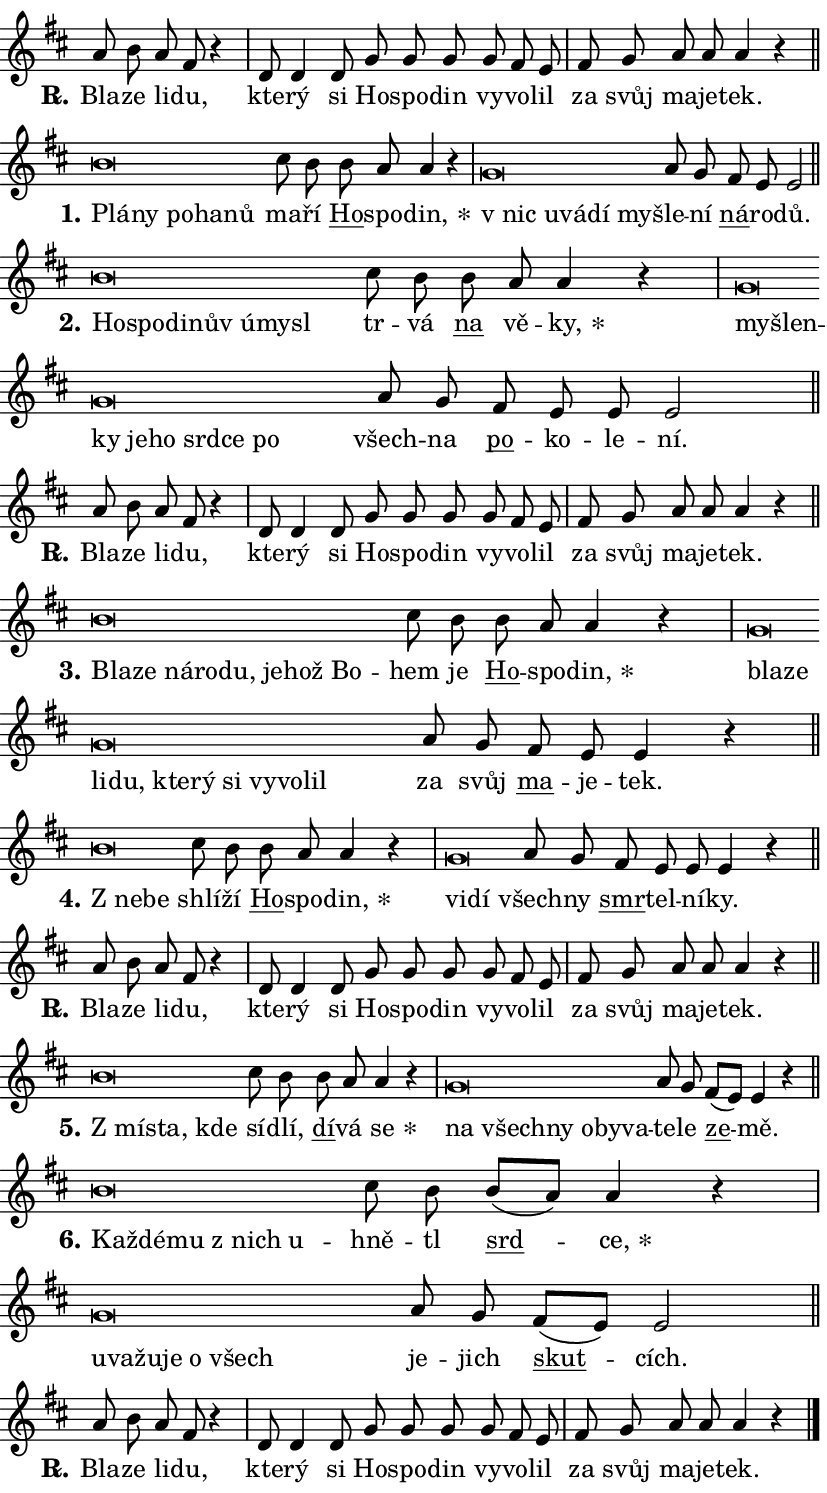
\version "2.24.0"
\header { tagline = "" }
\paper {
  indent = 0\cm
  top-margin = 0\cm
  right-margin = 0.13\cm % to fit lyric hyphens
  bottom-margin = 0\cm
  left-margin = 0\cm
  paper-width = 14\cm
  page-breaking = #ly:one-page-breaking
  system-system-spacing.basic-distance = #11
  score-system-spacing.basic-distance = #11
  ragged-last = ##f
}


%% Author: Thomas Morley
%% https://lists.gnu.org/archive/html/lilypond-user/2020-05/msg00002.html
#(define (line-position grob)
"Returns position of @var[grob} in current system:
   @code{'start}, if at first time-step
   @code{'end}, if at last time-step
   @code{'middle} otherwise
"
  (let* ((col (ly:item-get-column grob))
         (ln (ly:grob-object col 'left-neighbor))
         (rn (ly:grob-object col 'right-neighbor))
         (col-to-check-left (if (ly:grob? ln) ln col))
         (col-to-check-right (if (ly:grob? rn) rn col))
         (break-dir-left
           (and
             (ly:grob-property col-to-check-left 'non-musical #f)
             (ly:item-break-dir col-to-check-left)))
         (break-dir-right
           (and
             (ly:grob-property col-to-check-right 'non-musical #f)
             (ly:item-break-dir col-to-check-right))))
        (cond ((eqv? 1 break-dir-left) 'start)
              ((eqv? -1 break-dir-right) 'end)
              (else 'middle))))

#(define (tranparent-at-line-position vctor)
  (lambda (grob)
  "Relying on @code{line-position} select the relevant enry from @var{vctor}.
Used to determine transparency,"
    (case (line-position grob)
      ((end) (not (vector-ref vctor 0)))
      ((middle) (not (vector-ref vctor 1)))
      ((start) (not (vector-ref vctor 2))))))

noteHeadBreakVisibility =
#(define-music-function (break-visibility)(vector?)
"Makes @code{NoteHead}s transparent relying on @var{break-visibility}"
#{
  \override NoteHead.transparent =
    #(tranparent-at-line-position break-visibility)
#})

#(define delete-ledgers-for-transparent-note-heads
  (lambda (grob)
    "Reads whether a @code{NoteHead} is transparent.
If so this @code{NoteHead} is removed from @code{'note-heads} from
@var{grob}, which is supposed to be @code{LedgerLineSpanner}.
As a result ledgers are not printed for this @code{NoteHead}"
    (let* ((nhds-array (ly:grob-object grob 'note-heads))
           (nhds-list
             (if (ly:grob-array? nhds-array)
                 (ly:grob-array->list nhds-array)
                 '()))
           ;; Relies on the transparent-property being done before
           ;; Staff.LedgerLineSpanner.after-line-breaking is executed.
           ;; This is fragile ...
           (to-keep
             (remove
               (lambda (nhd)
                 (ly:grob-property nhd 'transparent #f))
               nhds-list)))
      ;; TODO find a better method to iterate over grob-arrays, similiar
      ;; to filter/remove etc for lists
      ;; For now rebuilt from scratch
      (set! (ly:grob-object grob 'note-heads)  '())
      (for-each
        (lambda (nhd)
          (ly:pointer-group-interface::add-grob grob 'note-heads nhd))
        to-keep))))

squashNotes = {
  \override NoteHead.X-extent = #'(-0.2 . 0.2)
  \override NoteHead.Y-extent = #'(-0.75 . 0)
  \override NoteHead.stencil =
    #(lambda (grob)
       (let ((pos (ly:grob-property grob 'staff-position)))
         (begin
           (if (< pos -7) (display "ERROR: Lower brevis then expected\n") (display ""))
           (if (<= pos -6) ly:text-interface::print ly:note-head::print))))
}
unSquashNotes = {
  \revert NoteHead.X-extent
  \revert NoteHead.Y-extent
  \revert NoteHead.stencil
}

hideNotes = \noteHeadBreakVisibility #begin-of-line-visible
unHideNotes = \noteHeadBreakVisibility #all-visible

% work-around for resetting accidentals
% https://lilypond.org/doc/v2.23/Documentation/notation/displaying-rhythms#unmetered-music
cadenzaMeasure = {
  \cadenzaOff
  \partial 1024 s1024
  \cadenzaOn
}

#(define-markup-command (accent layout props text) (markup?)
  "Underline accented syllable"
  (interpret-markup layout props
    #{\markup \override #'(offset . 4.3) \underline { #text }#}))

responsum = \markup \concat {
  "R" \hspace #-1.05 \path #0.1 #'((moveto 0 0.07) (lineto 0.9 0.8)) \hspace #0.05 "."
}

spaceSize = #0.6828661417322834 % exact space size for TeX Gyre Schola

\layout {
  \context {
    \Staff
    \remove "Time_signature_engraver"
    \override LedgerLineSpanner.after-line-breaking = #delete-ledgers-for-transparent-note-heads
  }
  \context {
    \Lyrics {
      \override LyricSpace.minimum-distance = \spaceSize
      \override LyricText.font-name = #"TeX Gyre Schola"
      \override LyricText.font-size = 1
      \override StanzaNumber.font-name = #"TeX Gyre Schola Bold"
      \override StanzaNumber.font-size = 1
    }
  }
  \context {
    \Score 
    \override NoteHead.text =
      #(lambda (grob) 
        (let ((pos (ly:grob-property grob 'staff-position)))
          #{\markup {
            \combine
              \halign #-0.55 \raise #(if (= pos -6) 0 0.5) \override #'(thickness . 2) \draw-line #'(3.2 . 0)
              \musicglyph "noteheads.sM1"
          }#}))
  }
}

% magnetic-lyrics.ily
%
%   written by
%     Jean Abou Samra <jean@abou-samra.fr>
%     Werner Lemberg <wl@gnu.org>
%
%   adapted by
%     Jiri Hon <jiri.hon@gmail.com>
%
% Version 2022-Apr-15

% https://www.mail-archive.com/lilypond-user@gnu.org/msg149350.html

#(define (Left_hyphen_pointer_engraver context)
   "Collect syllable-hyphen-syllable occurrences in lyrics and store
them in properties.  This engraver only looks to the left.  For
example, if the lyrics input is @code{foo -- bar}, it does the
following.

@itemize @bullet
@item
Set the @code{text} property of the @code{LyricHyphen} grob between
@q{foo} and @q{bar} to @code{foo}.

@item
Set the @code{left-hyphen} property of the @code{LyricText} grob with
text @q{foo} to the @code{LyricHyphen} grob between @q{foo} and
@q{bar}.
@end itemize

Use this auxiliary engraver in combination with the
@code{lyric-@/text::@/apply-@/magnetic-@/offset!} hook."
   (let ((hyphen #f)
         (text #f))
     (make-engraver
      (acknowledgers
       ((lyric-syllable-interface engraver grob source-engraver)
        (set! text grob)))
      (end-acknowledgers
       ((lyric-hyphen-interface engraver grob source-engraver)
        ;(when (not (grob::has-interface grob 'lyric-space-interface))
          (set! hyphen grob)));)
      ((stop-translation-timestep engraver)
       (when (and text hyphen)
         (ly:grob-set-object! text 'left-hyphen hyphen))
       (set! text #f)
       (set! hyphen #f)))))

#(define (lyric-text::apply-magnetic-offset! grob)
   "If the space between two syllables is less than the value in
property @code{LyricText@/.details@/.squash-threshold}, move the right
syllable to the left so that it gets concatenated with the left
syllable.

Use this function as a hook for
@code{LyricText@/.after-@/line-@/breaking} if the
@code{Left_@/hyphen_@/pointer_@/engraver} is active."
   (let ((hyphen (ly:grob-object grob 'left-hyphen #f)))
     (when hyphen
       (let ((left-text (ly:spanner-bound hyphen LEFT)))
         (when (grob::has-interface left-text 'lyric-syllable-interface)
           (let* ((common (ly:grob-common-refpoint grob left-text X))
                  (this-x-ext (ly:grob-extent grob common X))
                  (left-x-ext
                   (begin
                     ;; Trigger magnetism for left-text.
                     (ly:grob-property left-text 'after-line-breaking)
                     (ly:grob-extent left-text common X)))
                  ;; `delta` is the gap width between two syllables.
                  (delta (- (interval-start this-x-ext)
                            (interval-end left-x-ext)))
                  (details (ly:grob-property grob 'details))
                  (threshold (assoc-get 'squash-threshold details 0.2)))
             (when (< delta threshold)
               (let* (;; We have to manipulate the input text so that
                      ;; ligatures crossing syllable boundaries are not
                      ;; disabled.  For languages based on the Latin
                      ;; script this is essentially a beautification.
                      ;; However, for non-Western scripts it can be a
                      ;; necessity.
                      (lt (ly:grob-property left-text 'text))
                      (rt (ly:grob-property grob 'text))
                      (is-space (grob::has-interface hyphen 'lyric-space-interface))
                      (space (if is-space " " ""))
                      (extra-delta (if is-space spaceSize 0))
                      ;; Append new syllable.
                      (ltrt-space (if (and (string? lt) (string? rt))
                                (string-append lt space rt)
                                (make-concat-markup (list lt space rt))))
                      ;; Right-align `ltrt` to the right side.
                      (ltrt-space-markup (grob-interpret-markup
                               grob
                               (make-translate-markup
                                (cons (interval-length this-x-ext) 0)
                                (make-right-align-markup ltrt-space)))))
                 (begin
                   ;; Don't print `left-text`.
                   (ly:grob-set-property! left-text 'stencil #f)
                   ;; Set text and stencil (which holds all collected
                   ;; syllables so far) and shift it to the left.
                   (ly:grob-set-property! grob 'text ltrt-space)
                   (ly:grob-set-property! grob 'stencil ltrt-space-markup)
                   (ly:grob-translate-axis! grob (- (- delta extra-delta)) X))))))))))


#(define (lyric-hyphen::displace-bounds-first grob)
   ;; Make very sure this callback isn't triggered too early.
   (let ((left (ly:spanner-bound grob LEFT))
         (right (ly:spanner-bound grob RIGHT)))
     (ly:grob-property left 'after-line-breaking)
     (ly:grob-property right 'after-line-breaking)
     (ly:lyric-hyphen::print grob)))

squashThreshold = #0.4

\layout {
  \context {
    \Lyrics
    \consists #Left_hyphen_pointer_engraver
    \override LyricText.after-line-breaking =
      #lyric-text::apply-magnetic-offset!
    \override LyricHyphen.stencil = #lyric-hyphen::displace-bounds-first
    \override LyricText.details.squash-threshold = \squashThreshold
    \override LyricHyphen.minimum-distance = 0
    \override LyricHyphen.minimum-length = \squashThreshold
  }
}

squashText = \override LyricText.details.squash-threshold = 9999
unSquashText = \override LyricText.details.squash-threshold = \squashThreshold

leftText = \override LyricText.self-alignment-X = #LEFT
unLeftText = \revert LyricText.self-alignment-X

starOffset = #(lambda (grob) 
                (let ((x_offset (ly:self-alignment-interface::aligned-on-x-parent grob)))
                  (if (= x_offset 0) 0 (+ x_offset 1.2))))

star = #(define-music-function (syllable)(string?)
"Append star separator at the end of a syllable"
#{
  \once \override LyricText.X-offset = #starOffset
  \lyricmode { \markup {
    #syllable
    \override #'((font-name . "TeX Gyre Schola Bold")) \hspace #0.2 \lower #0.65 \larger "*"
  } }
#})

starAccent = #(define-music-function (syllable)(string?)
"Append star separator at the end of a syllable and make accent"
#{
  \once \override LyricText.X-offset = #starOffset
  \lyricmode { \markup {
    \accent #syllable
    \override #'((font-name . "TeX Gyre Schola Bold")) \hspace #0.2 \lower #0.65 \larger "*"
  } }
#})

breath = #(define-music-function (syllable)(string?)
"Append breathing indicator at the end of a syllable"
#{
  \lyricmode { \markup { #syllable "+" } }
#})

optionalBreath = #(define-music-function (syllable)(string?)
"Append optional breathing indicator at the end of a syllable"
#{
  \lyricmode { \markup { #syllable "(+)" } }
#})


\score {
    <<
        \new Voice = "melody" { \cadenzaOn \key d \major \relative { a'8 b a fis r4 \cadenzaMeasure \bar "|" d8 d4 d8 \bar "" g g g \bar "" g fis e \cadenzaMeasure \bar "|" fis g a a a4 r \cadenzaMeasure \bar "||" \break } }
        \new Lyrics \lyricsto "melody" { \lyricmode { \set stanza = \responsum
Bla -- ze li -- du, kte -- rý si Ho -- spo -- din vy -- vo -- lil za svůj ma -- je -- tek. } }
    >>
    \layout {}
}

\score {
    <<
        \new Voice = "melody" { \cadenzaOn \key d \major \relative { \squashNotes b'\breve*1/16 \hideNotes \breve*1/16 \bar "" \breve*1/16 \bar "" \breve*1/16 \breve*1/16 \bar "" \unHideNotes \unSquashNotes cis8 b \bar "" b a a4 r \cadenzaMeasure \bar "|" \squashNotes g\breve*1/16 \hideNotes \breve*1/16 \bar "" \breve*1/16 \bar "" \breve*1/16 \breve*1/16 \bar "" \unHideNotes \unSquashNotes a8 g \bar "" fis e e2 \cadenzaMeasure \bar "||" \break } }
        \new Lyrics \lyricsto "melody" { \lyricmode { \set stanza = "1."
\leftText Plá -- \squashText ny po -- ha -- nů \unLeftText \unSquashText ma -- ří \markup \accent Ho -- spo -- \star din, \leftText "v nic" \squashText u -- vá -- dí my -- \unLeftText \unSquashText šle -- ní \markup \accent ná -- ro -- dů. } }
    >>
    \layout {}
}

\score {
    <<
        \new Voice = "melody" { \cadenzaOn \key d \major \relative { \squashNotes b'\breve*1/16 \hideNotes \breve*1/16 \bar "" \breve*1/16 \bar "" \breve*1/16 \bar "" \breve*1/16 \bar "" \breve*1/16 \breve*1/16 \bar "" \unHideNotes \unSquashNotes cis8 b \bar "" b a a4 r \cadenzaMeasure \bar "|" \squashNotes g\breve*1/16 \hideNotes \breve*1/16 \bar "" \breve*1/16 \bar "" \breve*1/16 \bar "" \breve*1/16 \bar "" \breve*1/16 \bar "" \breve*1/16 \breve*1/16 \bar "" \unHideNotes \unSquashNotes a8 g \bar "" fis e e e2 \cadenzaMeasure \bar "||" \break } }
        \new Lyrics \lyricsto "melody" { \lyricmode { \set stanza = "2."
\leftText Ho -- \squashText spo -- di -- nův ú -- my -- sl \unLeftText \unSquashText tr -- vá \markup \accent na vě -- \star ky, \leftText my -- \squashText šlen -- ky je -- ho srd -- ce po \unLeftText \unSquashText všech -- na \markup \accent po -- ko -- le -- ní. } }
    >>
    \layout {}
}

\score {
    <<
        \new Voice = "melody" { \cadenzaOn \key d \major \relative { a'8 b a fis r4 \cadenzaMeasure \bar "|" d8 d4 d8 \bar "" g g g \bar "" g fis e \cadenzaMeasure \bar "|" fis g a a a4 r \cadenzaMeasure \bar "||" \break } }
        \new Lyrics \lyricsto "melody" { \lyricmode { \set stanza = \responsum
Bla -- ze li -- du, kte -- rý si Ho -- spo -- din vy -- vo -- lil za svůj ma -- je -- tek. } }
    >>
    \layout {}
}

\score {
    <<
        \new Voice = "melody" { \cadenzaOn \key d \major \relative { \squashNotes b'\breve*1/16 \hideNotes \breve*1/16 \bar "" \breve*1/16 \bar "" \breve*1/16 \bar "" \breve*1/16 \bar "" \breve*1/16 \bar "" \breve*1/16 \breve*1/16 \bar "" \unHideNotes \unSquashNotes cis8 b \bar "" b a a4 r \cadenzaMeasure \bar "|" \squashNotes g\breve*1/16 \hideNotes \breve*1/16 \bar "" \breve*1/16 \bar "" \breve*1/16 \bar "" \breve*1/16 \bar "" \breve*1/16 \bar "" \breve*1/16 \bar "" \breve*1/16 \bar "" \breve*1/16 \breve*1/16 \bar "" \unHideNotes \unSquashNotes a8 g \bar "" fis e e4 r \cadenzaMeasure \bar "||" \break } }
        \new Lyrics \lyricsto "melody" { \lyricmode { \set stanza = "3."
\leftText Bla -- \squashText ze ná -- ro -- du, je -- hož Bo -- \unLeftText \unSquashText hem je \markup \accent Ho -- spo -- \star din, \leftText bla -- \squashText ze li -- du, kte -- rý si vy -- vo -- lil \unLeftText \unSquashText za svůj \markup \accent ma -- je -- tek. } }
    >>
    \layout {}
}

\score {
    <<
        \new Voice = "melody" { \cadenzaOn \key d \major \relative { \squashNotes b'\breve*1/16 \hideNotes \breve*1/16 \bar "" \unHideNotes \unSquashNotes cis8 b \bar "" b a a4 r \cadenzaMeasure \bar "|" \squashNotes g\breve*1/16 \hideNotes \breve*1/16 \bar "" \unHideNotes \unSquashNotes a8 g \bar "" fis e e e4 r \cadenzaMeasure \bar "||" \break } }
        \new Lyrics \lyricsto "melody" { \lyricmode { \set stanza = "4."
\leftText "Z ne" -- \squashText be \unLeftText \unSquashText shlí -- ží \markup \accent Ho -- spo -- \star din, \leftText vi -- \squashText dí \unLeftText \unSquashText všech -- ny \markup \accent smr -- tel -- ní -- ky. } }
    >>
    \layout {}
}

\score {
    <<
        \new Voice = "melody" { \cadenzaOn \key d \major \relative { a'8 b a fis r4 \cadenzaMeasure \bar "|" d8 d4 d8 \bar "" g g g \bar "" g fis e \cadenzaMeasure \bar "|" fis g a a a4 r \cadenzaMeasure \bar "||" \break } }
        \new Lyrics \lyricsto "melody" { \lyricmode { \set stanza = \responsum
Bla -- ze li -- du, kte -- rý si Ho -- spo -- din vy -- vo -- lil za svůj ma -- je -- tek. } }
    >>
    \layout {}
}

\score {
    <<
        \new Voice = "melody" { \cadenzaOn \key d \major \relative { \squashNotes b'\breve*1/16 \hideNotes \breve*1/16 \breve*1/16 \bar "" \unHideNotes \unSquashNotes cis8 b \bar "" b a a4 r \cadenzaMeasure \bar "|" \squashNotes g\breve*1/16 \hideNotes \breve*1/16 \bar "" \breve*1/16 \bar "" \breve*1/16 \bar "" \breve*1/16 \breve*1/16 \bar "" \unHideNotes \unSquashNotes a8 g \bar "" fis[( e)] e4 r \cadenzaMeasure \bar "||" \break } }
        \new Lyrics \lyricsto "melody" { \lyricmode { \set stanza = "5."
\leftText "Z mí" -- \squashText sta, kde \unLeftText \unSquashText sí -- dlí, \markup \accent dí -- vá \star se \leftText na \squashText všech -- ny o -- by -- va -- \unLeftText \unSquashText te -- le \markup \accent ze -- mě. } }
    >>
    \layout {}
}

\score {
    <<
        \new Voice = "melody" { \cadenzaOn \key d \major \relative { \squashNotes b'\breve*1/16 \hideNotes \breve*1/16 \bar "" \breve*1/16 \bar "" \breve*1/16 \breve*1/16 \bar "" \unHideNotes \unSquashNotes cis8 b \bar "" b[( a)] a4 r \cadenzaMeasure \bar "|" \squashNotes g\breve*1/16 \hideNotes \breve*1/16 \bar "" \breve*1/16 \bar "" \breve*1/16 \bar "" \breve*1/16 \breve*1/16 \bar "" \unHideNotes \unSquashNotes a8 g \bar "" fis[( e)] e2 \cadenzaMeasure \bar "||" \break } }
        \new Lyrics \lyricsto "melody" { \lyricmode { \set stanza = "6."
\leftText Kaž -- \squashText dé -- mu "z nich" u -- \unLeftText \unSquashText hně -- tl \markup \accent srd -- \star ce, \leftText u -- \squashText va -- žu -- je o všech \unLeftText \unSquashText je -- jich \markup \accent skut -- cích. } }
    >>
    \layout {}
}

\score {
    <<
        \new Voice = "melody" { \cadenzaOn \key d \major \relative { a'8 b a fis r4 \cadenzaMeasure \bar "|" d8 d4 d8 \bar "" g g g \bar "" g fis e \cadenzaMeasure \bar "|" fis g a a a4 r \cadenzaMeasure \bar "||" \break } \bar "|." }
        \new Lyrics \lyricsto "melody" { \lyricmode { \set stanza = \responsum
Bla -- ze li -- du, kte -- rý si Ho -- spo -- din vy -- vo -- lil za svůj ma -- je -- tek. } }
    >>
    \layout {}
}
